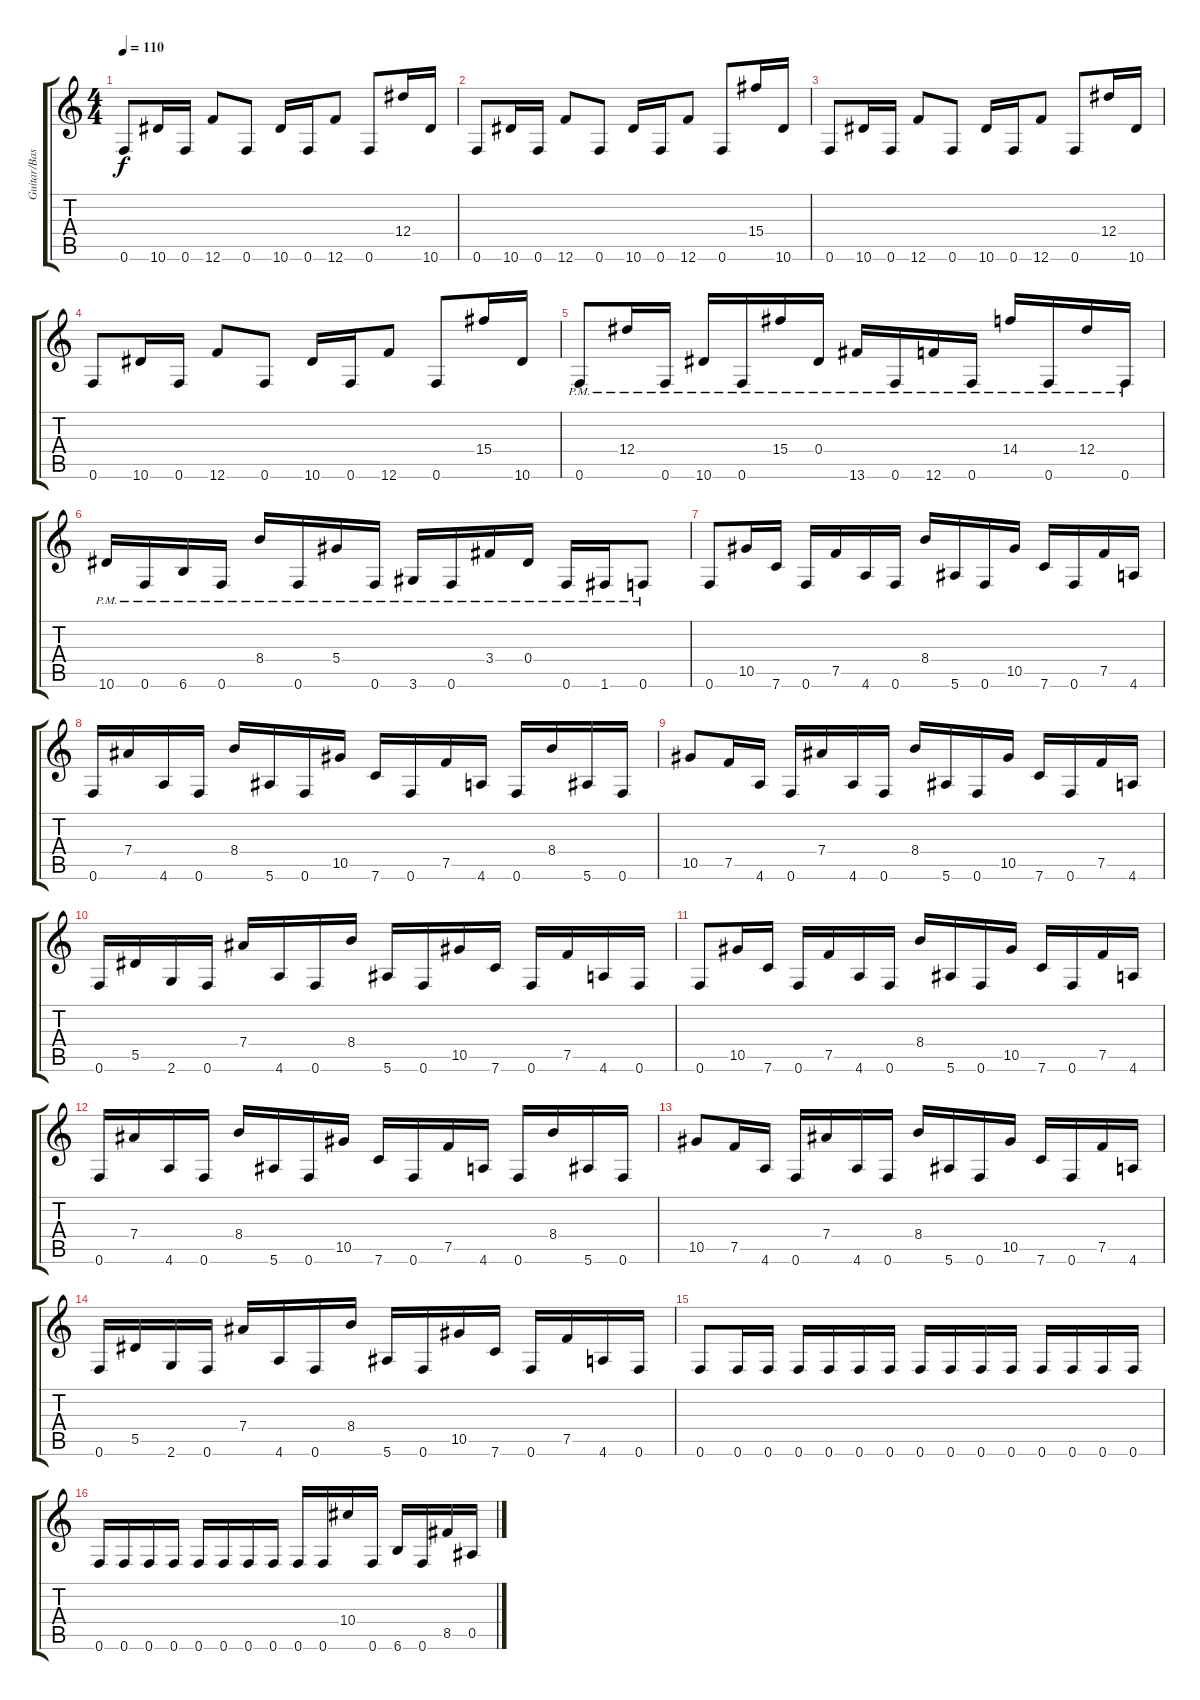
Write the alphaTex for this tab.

\track ("Guitar/Bass" "Guitar/Bas") {instrument distortionguitar}
\staff {score tabs}
\tuning (F4 C4 Ab3 Eb3 Bb2 F2) {hide}
\ts (4 4)
\tempo 110
\clef g2
\ks c
0.6.8{dy f} 10.6.16 0.6.16 12.6.8 0.6.8 10.6.16 0.6.16 12.6.8 0.6.8 12.4.16 10.6.16 |
0.6.8 10.6.16 0.6.16 12.6.8 0.6.8 10.6.16 0.6.16 12.6.8 0.6.8 15.4.16 10.6.16 |
0.6.8 10.6.16 0.6.16 12.6.8 0.6.8 10.6.16 0.6.16 12.6.8 0.6.8 12.4.16 10.6.16 |
0.6.8 10.6.16 0.6.16 12.6.8 0.6.8 10.6.16 0.6.16 12.6.8 0.6.8 15.4.16 10.6.16 |
0.6{pm}.8 12.4{pm}.16 0.6{pm}.16 10.6{pm}.16 0.6{pm}.16 15.4{pm}.16 0.4{pm}.16 13.6{pm}.16 0.6{pm}.16 12.6{pm}.16 0.6{pm}.16 14.4{pm}.16 0.6{pm}.16 12.4{pm}.16 0.6{pm}.16 |
10.6{pm}.16 0.6{pm}.16 6.6{pm}.16 0.6{pm}.16 8.4{pm}.16 0.6{pm}.16 5.4{pm}.16 0.6{pm}.16 3.6{pm}.16 0.6{pm}.16 3.4{pm}.16 0.4{pm}.16 0.6{pm}.16 1.6{pm}.16 0.6{pm}.8 |
0.6.8 10.5.16 7.6.16 0.6.16 7.5.16 4.6.16 0.6.16 8.4.16 5.6.16 0.6.16 10.5.16 7.6.16 0.6.16 7.5.16 4.6.16 |
0.6.16 7.4.16 4.6.16 0.6.16 8.4.16 5.6.16 0.6.16 10.5.16 7.6.16 0.6.16 7.5.16 4.6.16 0.6.16 8.4.16 5.6.16 0.6.16 |
10.5.8 7.5.16 4.6.16 0.6.16 7.4.16 4.6.16 0.6.16 8.4.16 5.6.16 0.6.16 10.5.16 7.6.16 0.6.16 7.5.16 4.6.16 |
0.6.16 5.5.16 2.6.16 0.6.16 7.4.16 4.6.16 0.6.16 8.4.16 5.6.16 0.6.16 10.5.16 7.6.16 0.6.16 7.5.16 4.6.16 0.6.16 |
0.6.8 10.5.16 7.6.16 0.6.16 7.5.16 4.6.16 0.6.16 8.4.16 5.6.16 0.6.16 10.5.16 7.6.16 0.6.16 7.5.16 4.6.16 |
0.6.16 7.4.16 4.6.16 0.6.16 8.4.16 5.6.16 0.6.16 10.5.16 7.6.16 0.6.16 7.5.16 4.6.16 0.6.16 8.4.16 5.6.16 0.6.16 |
10.5.8 7.5.16 4.6.16 0.6.16 7.4.16 4.6.16 0.6.16 8.4.16 5.6.16 0.6.16 10.5.16 7.6.16 0.6.16 7.5.16 4.6.16 |
0.6.16 5.5.16 2.6.16 0.6.16 7.4.16 4.6.16 0.6.16 8.4.16 5.6.16 0.6.16 10.5.16 7.6.16 0.6.16 7.5.16 4.6.16 0.6.16 |
0.6.8 0.6.16 0.6.16 0.6.16 0.6.16 0.6.16 0.6.16 0.6.16 0.6.16 0.6.16 0.6.16 0.6.16 0.6.16 0.6.16 0.6.16 |
0.6.16 0.6.16 0.6.16 0.6.16 0.6.16 0.6.16 0.6.16 0.6.16 0.6.16 0.6.16 10.4.16 0.6.16 6.6.16 0.6.16 8.5.16 0.5.16
